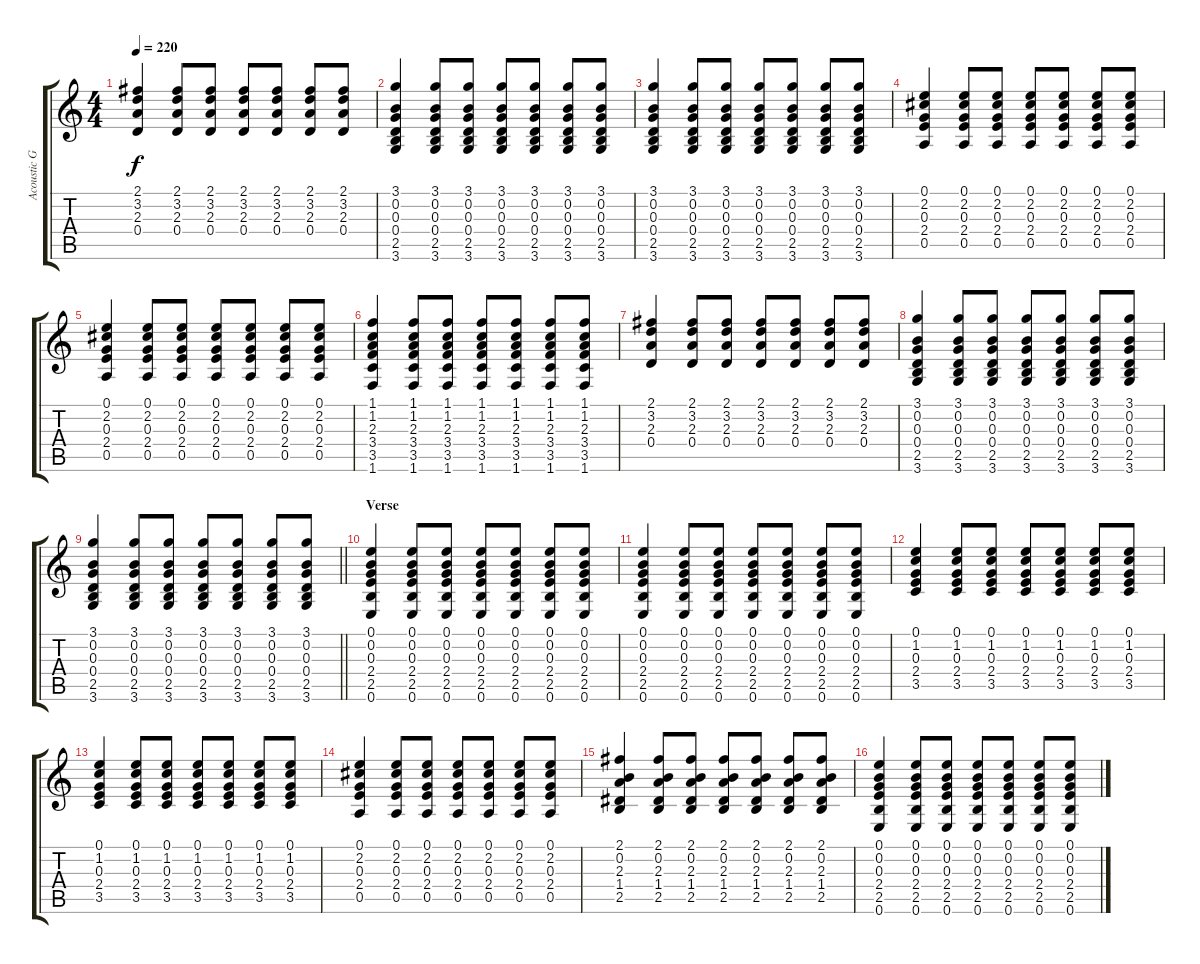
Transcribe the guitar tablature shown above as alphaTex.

\track ("Acoustic Guitar (Steel) " "Acoustic G") {instrument acousticguitarsteel}
\staff {score tabs}
\tuning (E4 B3 G3 D3 A2 E2) {hide}
\ts (4 4)
\tempo 220
\clef g2
\ks c
(2.1 3.2 2.3 0.4).4{dy f} (2.1 3.2 2.3 0.4).8 (2.1 3.2 2.3 0.4).8 (2.1 3.2 2.3 0.4).8 (2.1 3.2 2.3 0.4).8 (2.1 3.2 2.3 0.4).8 (2.1 3.2 2.3 0.4).8 |
(3.1 0.2 0.3 0.4 2.5 3.6).4 (3.1 0.2 0.3 0.4 2.5 3.6).8 (3.1 0.2 0.3 0.4 2.5 3.6).8 (3.1 0.2 0.3 0.4 2.5 3.6).8 (3.1 0.2 0.3 0.4 2.5 3.6).8 (3.1 0.2 0.3 0.4 2.5 3.6).8 (3.1 0.2 0.3 0.4 2.5 3.6).8 |
(3.1 0.2 0.3 0.4 2.5 3.6).4 (3.1 0.2 0.3 0.4 2.5 3.6).8 (3.1 0.2 0.3 0.4 2.5 3.6).8 (3.1 0.2 0.3 0.4 2.5 3.6).8 (3.1 0.2 0.3 0.4 2.5 3.6).8 (3.1 0.2 0.3 0.4 2.5 3.6).8 (3.1 0.2 0.3 0.4 2.5 3.6).8 |
(0.1 2.2 0.3 2.4 0.5).4 (0.1 2.2 0.3 2.4 0.5).8 (0.1 2.2 0.3 2.4 0.5).8 (0.1 2.2 0.3 2.4 0.5).8 (0.1 2.2 0.3 2.4 0.5).8 (0.1 2.2 0.3 2.4 0.5).8 (0.1 2.2 0.3 2.4 0.5).8 |
(0.1 2.2 0.3 2.4 0.5).4 (0.1 2.2 0.3 2.4 0.5).8 (0.1 2.2 0.3 2.4 0.5).8 (0.1 2.2 0.3 2.4 0.5).8 (0.1 2.2 0.3 2.4 0.5).8 (0.1 2.2 0.3 2.4 0.5).8 (0.1 2.2 0.3 2.4 0.5).8 |
(1.1 1.2 2.3 3.4 3.5 1.6).4 (1.1 1.2 2.3 3.4 3.5 1.6).8 (1.1 1.2 2.3 3.4 3.5 1.6).8 (1.1 1.2 2.3 3.4 3.5 1.6).8 (1.1 1.2 2.3 3.4 3.5 1.6).8 (1.1 1.2 2.3 3.4 3.5 1.6).8 (1.1 1.2 2.3 3.4 3.5 1.6).8 |
(2.1 3.2 2.3 0.4).4 (2.1 3.2 2.3 0.4).8 (2.1 3.2 2.3 0.4).8 (2.1 3.2 2.3 0.4).8 (2.1 3.2 2.3 0.4).8 (2.1 3.2 2.3 0.4).8 (2.1 3.2 2.3 0.4).8 |
(3.1 0.2 0.3 0.4 2.5 3.6).4 (3.1 0.2 0.3 0.4 2.5 3.6).8 (3.1 0.2 0.3 0.4 2.5 3.6).8 (3.1 0.2 0.3 0.4 2.5 3.6).8 (3.1 0.2 0.3 0.4 2.5 3.6).8 (3.1 0.2 0.3 0.4 2.5 3.6).8 (3.1 0.2 0.3 0.4 2.5 3.6).8 |
\barLineRight lightlight
(3.1 0.2 0.3 0.4 2.5 3.6).4 (3.1 0.2 0.3 0.4 2.5 3.6).8 (3.1 0.2 0.3 0.4 2.5 3.6).8 (3.1 0.2 0.3 0.4 2.5 3.6).8 (3.1 0.2 0.3 0.4 2.5 3.6).8 (3.1 0.2 0.3 0.4 2.5 3.6).8 (3.1 0.2 0.3 0.4 2.5 3.6).8 |
\section ("" "Verse")
(0.1 0.2 0.3 2.4 2.5 0.6).4 (0.1 0.2 0.3 2.4 2.5 0.6).8 (0.1 0.2 0.3 2.4 2.5 0.6).8 (0.1 0.2 0.3 2.4 2.5 0.6).8 (0.1 0.2 0.3 2.4 2.5 0.6).8 (0.1 0.2 0.3 2.4 2.5 0.6).8 (0.1 0.2 0.3 2.4 2.5 0.6).8 |
(0.1 0.2 0.3 2.4 2.5 0.6).4 (0.1 0.2 0.3 2.4 2.5 0.6).8 (0.1 0.2 0.3 2.4 2.5 0.6).8 (0.1 0.2 0.3 2.4 2.5 0.6).8 (0.1 0.2 0.3 2.4 2.5 0.6).8 (0.1 0.2 0.3 2.4 2.5 0.6).8 (0.1 0.2 0.3 2.4 2.5 0.6).8 |
(0.1 1.2 0.3 2.4 3.5).4 (0.1 1.2 0.3 2.4 3.5).8 (0.1 1.2 0.3 2.4 3.5).8 (0.1 1.2 0.3 2.4 3.5).8 (0.1 1.2 0.3 2.4 3.5).8 (0.1 1.2 0.3 2.4 3.5).8 (0.1 1.2 0.3 2.4 3.5).8 |
(0.1 1.2 0.3 2.4 3.5).4 (0.1 1.2 0.3 2.4 3.5).8 (0.1 1.2 0.3 2.4 3.5).8 (0.1 1.2 0.3 2.4 3.5).8 (0.1 1.2 0.3 2.4 3.5).8 (0.1 1.2 0.3 2.4 3.5).8 (0.1 1.2 0.3 2.4 3.5).8 |
(0.1 2.2 0.3 2.4 0.5).4 (0.1 2.2 0.3 2.4 0.5).8 (0.1 2.2 0.3 2.4 0.5).8 (0.1 2.2 0.3 2.4 0.5).8 (0.1 2.2 0.3 2.4 0.5).8 (0.1 2.2 0.3 2.4 0.5).8 (0.1 2.2 0.3 2.4 0.5).8 |
(2.1 0.2 2.3 1.4 2.5).4 (2.1 0.2 2.3 1.4 2.5).8 (2.1 0.2 2.3 1.4 2.5).8 (2.1 0.2 2.3 1.4 2.5).8 (2.1 0.2 2.3 1.4 2.5).8 (2.1 0.2 2.3 1.4 2.5).8 (2.1 0.2 2.3 1.4 2.5).8 |
(0.1 0.2 0.3 2.4 2.5 0.6).4 (0.1 0.2 0.3 2.4 2.5 0.6).8 (0.1 0.2 0.3 2.4 2.5 0.6).8 (0.1 0.2 0.3 2.4 2.5 0.6).8 (0.1 0.2 0.3 2.4 2.5 0.6).8 (0.1 0.2 0.3 2.4 2.5 0.6).8 (0.1 0.2 0.3 2.4 2.5 0.6).8
